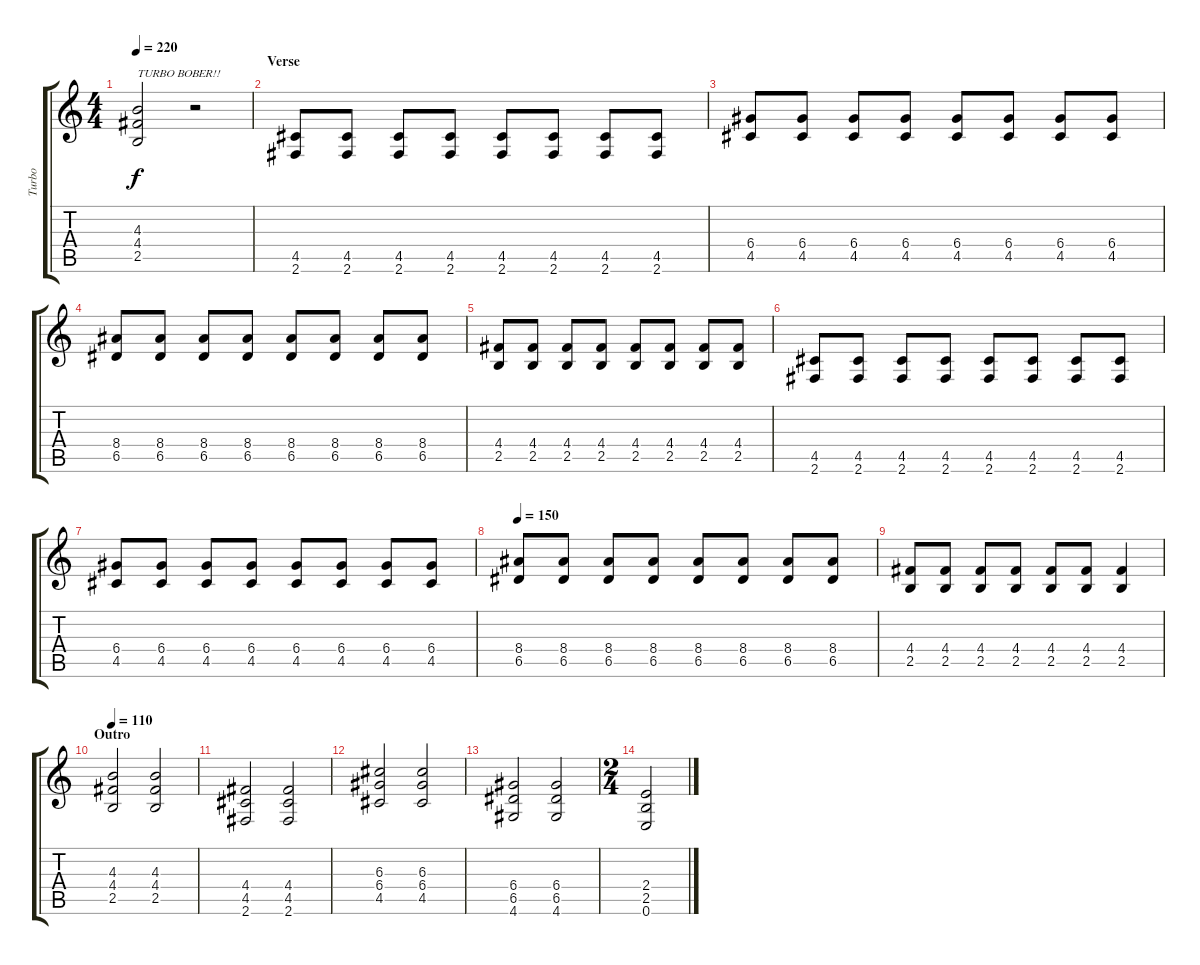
\track ("Turbo" "Turbo") {instrument overdrivenguitar}
\staff {score tabs}
\tuning (E4 B3 G3 D3 A2 E2) {hide}
\ts (4 4)
\tempo 220
\clef g2
\ks c
(4.3 4.4 2.5).2{txt "TURBO BOBER!!" dy f} r.2 |
\section ("" "Verse")
(4.5 2.6).8 (4.5 2.6).8 (4.5 2.6).8 (4.5 2.6).8 (4.5 2.6).8 (4.5 2.6).8 (4.5 2.6).8 (4.5 2.6).8 |
(6.4 4.5).8 (6.4 4.5).8 (6.4 4.5).8 (6.4 4.5).8 (6.4 4.5).8 (6.4 4.5).8 (6.4 4.5).8 (6.4 4.5).8 |
(8.4 6.5).8 (8.4 6.5).8 (8.4 6.5).8 (8.4 6.5).8 (8.4 6.5).8 (8.4 6.5).8 (8.4 6.5).8 (8.4 6.5).8 |
(4.4 2.5).8 (4.4 2.5).8 (4.4 2.5).8 (4.4 2.5).8 (4.4 2.5).8 (4.4 2.5).8 (4.4 2.5).8 (4.4 2.5).8 |
(4.5 2.6).8 (4.5 2.6).8 (4.5 2.6).8 (4.5 2.6).8 (4.5 2.6).8 (4.5 2.6).8 (4.5 2.6).8 (4.5 2.6).8 |
(6.4 4.5).8 (6.4 4.5).8 (6.4 4.5).8 (6.4 4.5).8 (6.4 4.5).8 (6.4 4.5).8 (6.4 4.5).8 (6.4 4.5).8 |
\tempo 150
(8.4 6.5).8 (8.4 6.5).8 (8.4 6.5).8 (8.4 6.5).8 (8.4 6.5).8 (8.4 6.5).8 (8.4 6.5).8 (8.4 6.5).8 |
(4.4 2.5).8 (4.4 2.5).8 (4.4 2.5).8 (4.4 2.5).8 (4.4 2.5).8 (4.4 2.5).8 (4.4 2.5).4 |
\section ("" "Outro")
\tempo 110
(4.3 4.4 2.5).2 (4.3 4.4 2.5).2 |
(4.4 4.5 2.6).2 (4.4 4.5 2.6).2 |
(6.3 6.4 4.5).2 (6.3 6.4 4.5).2 |
(6.4 6.5 4.6).2 (6.4 6.5 4.6).2 |
\ts (2 4)
(2.4 2.5 0.6).2
